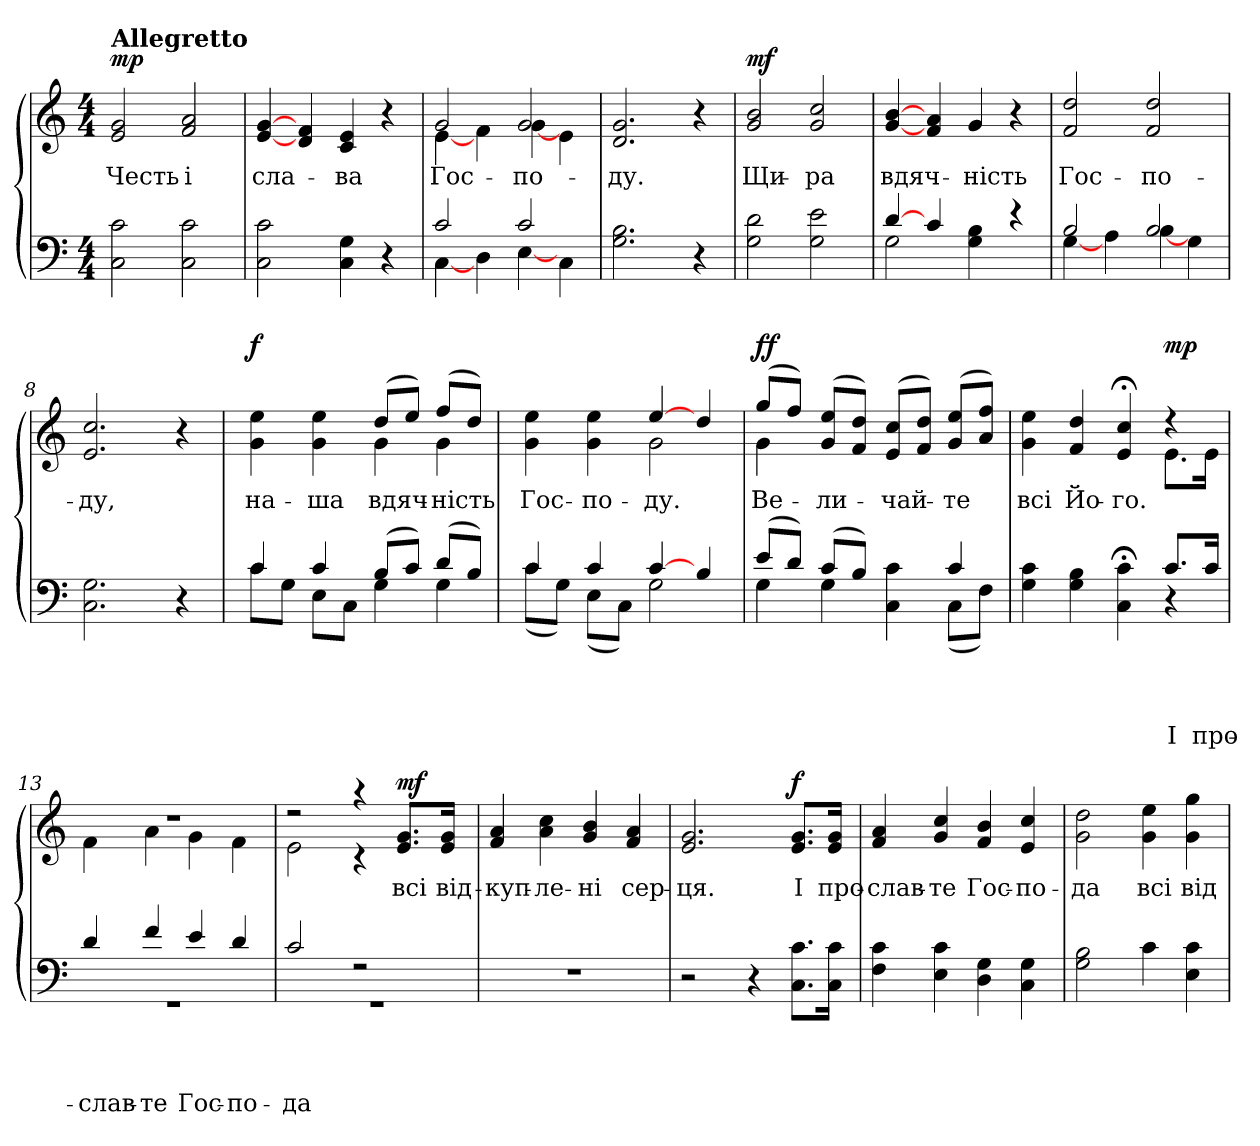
**kern	**text	**text	**text	**text	**kern	**text	**dynam
*part2	*part2	*part2	*part2	*part2	*part1	*part1	*part1
*staff2	*staff2	*staff2	*staff2	*staff2	*staff1	*staff1	*staff1
*clefF4	*	*	*	*	*clefG2	*	*
*k[]	*	*	*	*	*k[]	*	*
*C:	*	*	*	*	*C:	*	*
*M4/4	*	*	*	*	*M4/4	*	*
=1	=1	=1	=1	=1	=1	=1	=1
!	!	!	!	!	!LO:TX:a:B:t=Allegretto	!	!
!	!	!	!	!	!	!LO:LY:b	!LO:DY:a
2C\ 2c\	.	.	.	.	2e/ 2g/	Честь	mp
!	!	!	!	!	!	!LO:LY:b	!
2C\ 2c\	.	.	.	.	2f/ 2a/	і	.
=2	=2	=2	=2	=2	=2	=2	=2
!	!	!	!	!	!	!LO:LY:b	!
2C\ 2c\	.	.	.	.	[4e/ [4g/	сла-	.
.	.	.	.	.	4d/ 4f/	.	.
!	!	!	!	!	!	!LO:LY:b	!
4C\ 4G\	.	.	.	.	4c/ 4e/	-ва	.
4r	.	.	.	.	4r	.	.
=3	=3	=3	=3	=3	=3	=3	=3
*^	*	*	*	*	*	*	*
!	!	!	!	!	!	!	!LO:LY:b	!
*	*	*	*	*	*	*^	*	*
2c/	[<4C\	.	.	.	.	2g/	[<4e\	Гос-	.
.	4D\	.	.	.	.	.	4f\	.	.
!	!	!	!	!	!	!	!	!LO:LY:b	!
2c/	[<4E\	.	.	.	.	2g/	[<4g\	-по-	.
.	4C\	.	.	.	.	.	4e\	.	.
=4	=4	=4	=4	=4	=4	=4	=4	=4	=4
!	!	!	!	!	!	!	!	!LO:LY:b	!
*v	*v	*	*	*	*	*	*	*	*
*	*	*	*	*	*v	*v	*	*
2.G\ 2.B\	.	.	.	.	2.d/ 2.g/	-ду.	.
4r	.	.	.	.	4r	.	.
=5	=5	=5	=5	=5	=5	=5	=5
!	!	!	!	!	!	!LO:LY:b	!LO:DY:a
2G\ 2d\	.	.	.	.	2g/ 2b/	Щи-	mf
!	!	!	!	!	!	!LO:LY:b	!
2G\ 2e\	.	.	.	.	2g/ 2cc/	-ра	.
=6	=6	=6	=6	=6	=6	=6	=6
*^	*	*	*	*	*	*	*
!	!	!	!	!	!	!	!LO:LY:b	!
[>4d/	2G\	.	.	.	.	[4g/ [4b/	вдяч-	.
4c/	.	.	.	.	.	4f/ 4a/	.	.
!	!	!	!	!	!	!	!LO:LY:b	!
4G\ 4B\	2G\yy	.	.	.	.	4g/	-ність	.
4r	.	.	.	.	.	4r	.	.
=7	=7	=7	=7	=7	=7	=7	=7	=7
!	!	!	!	!	!	!	!LO:LY:b	!
2B/	[<4G\	.	.	.	.	2f/ 2dd/	Гос-	.
.	4A\	.	.	.	.	.	.	.
!	!	!	!	!	!	!	!LO:LY:b	!
2B/	[<4B\	.	.	.	.	2f/ 2dd/	-по-	.
.	4G\	.	.	.	.	.	.	.
=8	=8	=8	=8	=8	=8	=8	=8	=8
!	!	!	!	!	!	!	!LO:LY:b	!
*v	*v	*	*	*	*	*	*	*
2.C\ 2.G\	.	.	.	.	2.e/ 2.cc/	-ду,	.
4r	.	.	.	.	4r	.	.
!!LO:LB:g=z
=9	=9	=9	=9	=9	=9	=9	=9
*^	*	*	*	*	*	*	*
!	!	!	!	!	!	!	!LO:LY:b	!LO:DY:a
*	*	*	*	*	*	*^	*	*
4c/	8c\L	.	.	.	.	4g\ 4ee\	2g\yy	на-	f
.	8G\J	.	.	.	.	.	.	.	.
!	!	!	!	!	!	!	!	!LO:LY:b	!
4c/	8E\L	.	.	.	.	4g\ 4ee\	.	-ша	.
.	8C\J	.	.	.	.	.	.	.	.
!	!	!	!	!	!	!	!	!LO:LY:b	!
(>8B/L	4G\	.	.	.	.	(>8dd/L	4g\	вдяч-	.
8c/J)	.	.	.	.	.	8ee/J)	.	.	.
!	!	!	!	!	!	!	!	!LO:LY:b	!
(>8d/L	4G\	.	.	.	.	(>8ff/L	4g\	-ність	.
8B/J)	.	.	.	.	.	8dd/J)	.	.	.
=10	=10	=10	=10	=10	=10	=10	=10	=10	=10
!	!	!	!	!	!	!	!	!LO:LY:b	!
4c/	(<8c\L	.	.	.	.	4g\ 4ee\	2g\yy	Гос-	.
.	8G\J)	.	.	.	.	.	.	.	.
!	!	!	!	!	!	!	!	!LO:LY:b	!
4c/	(<8E\L	.	.	.	.	4g\ 4ee\	.	-по-	.
.	8C\J)	.	.	.	.	.	.	.	.
!	!	!	!	!	!	!	!	!LO:LY:b	!
[>4c/	2G\	.	.	.	.	[>4ee/	2g\	-ду.	.
4B/	.	.	.	.	.	4dd/	.	.	.
=11	=11	=11	=11	=11	=11	=11	=11	=11	=11
!	!	!	!	!	!	!	!	!LO:LY:b	!LO:DY:a
(>8e/L	4G\	.	.	.	.	(>8gg/L	4g\	Ве-	ff
8d/J)	.	.	.	.	.	8ff/J)	.	.	.
!	!	!	!	!	!	!	!	!LO:LY:b	!
(>8c/L	4G\	.	.	.	.	(<8g/ 8ee/L	4g\yy	-ли-	.
8B/J)	.	.	.	.	.	8f/ 8dd/J)	.	.	.
!	!	!	!	!	!	!	!	!LO:LY:b	!
4C\ 4c\	4C\yy	.	.	.	.	(<8e/ 8cc/L	2g\yy	-чай-	.
.	.	.	.	.	.	8f/ 8dd/J)	.	.	.
!	!	!	!	!	!	!	!	!LO:LY:b	!
4c/	(<8C\L	.	.	.	.	(<8g/ 8ee/L	.	-те	.
.	8F\J)	.	.	.	.	8a/ 8ff/J)	.	.	.
=12	=12	=12	=12	=12	=12	=12	=12	=12	=12
!	!	!	!	!	!	!	!	!LO:LY:b	!
4G\ 4c\	2.C\yy	.	.	.	.	4g\ 4ee\	2.e\yy	всі	.
!	!	!	!	!	!	!	!	!LO:LY:b	!
4G\ 4B\	.	.	.	.	.	4f/ 4dd/	.	Йо-	.
!	!	!	!	!	!	!	!	!LO:LY:b	!
4C\; 4c\;	.	.	.	.	.	4e/;< 4cc/;<	.	-го.	.
!	!	!	!	!	!LO:LY:a	!	!	!	!LO:DY:a
8.c/L	4rC	.	.	.	І	4r	8.e\L	.	mp
!	!	!	!	!	!LO:LY:a	!	!	!	!
16c/Jk	.	.	.	.	про-	.	16e\Jk	.	.
=13	=13	=13	=13	=13	=13	=13	=13	=13	=13
!	!	!	!	!	!LO:LY:a	!	!	!	!
4d/	1rGG	.	.	.	-слав-	1rdd	4f\	.	.
!	!	!	!	!	!LO:LY:a	!	!	!	!
4f/	.	.	.	.	-те	.	4a\	.	.
!	!	!	!	!	!LO:LY:a	!	!	!	!
4e/	.	.	.	.	Гос-	.	4g\	.	.
!	!	!	!	!	!LO:LY:a	!	!	!	!
4d/	.	.	.	.	-по-	.	4f\	.	.
!!LO:LB:g=z	!!
=14	=14	=14	=14	=14	=14	=14	=14	=14	=14
!	!	!	!	!	!LO:LY:a	!	!	!	!
2c/	1rGG	.	.	.	-да	2rdd	2e\	.	.
2rF	.	.	.	.	.	4raa	4rc	.	.
!	!	!	!	!	!	!	!	!LO:LY:b	!LO:DY:a
.	.	.	.	.	.	8.e/ 8.g/L	4e\yy	всі	mf
!	!	!	!	!	!	!	!	!LO:LY:b	!
.	.	.	.	.	.	16e/ 16g/Jk	.	від-	.
*v	*v	*	*	*	*	*	*	*	*
*	*	*	*	*	*v	*v	*	*
=15	=15	=15	=15	=15	=15	=15	=15
!	!	!	!	!	!	!LO:LY:b	!
1r	.	.	.	.	4f/ 4a/	-куп-	.
!	!	!	!	!	!	!LO:LY:b	!
.	.	.	.	.	4a\ 4cc\	-ле-	.
!	!	!	!	!	!	!LO:LY:b	!
.	.	.	.	.	4g/ 4b/	-ні	.
!	!	!	!	!	!	!LO:LY:b	!
.	.	.	.	.	4f/ 4a/	сер-	.
=16	=16	=16	=16	=16	=16	=16	=16
!	!	!	!	!	!	!LO:LY:b	!
2r	.	.	.	.	2.e/ 2.g/	-ця.	.
4r	.	.	.	.	.	.	.
!	!	!	!	!	!	!LO:LY:b	!LO:DY:a
8.C\ 8.c\L	.	.	.	.	8.e/ 8.g/L	І	f
!	!	!	!	!	!	!LO:LY:b	!
16C\ 16c\Jk	.	.	.	.	16e/ 16g/Jk	про-	.
=17	=17	=17	=17	=17	=17	=17	=17
!	!	!	!	!	!	!LO:LY:b	!
4F\ 4c\	.	.	.	.	4f/ 4a/	-слав-	.
!	!	!	!	!	!	!LO:LY:b	!
4E\ 4c\	.	.	.	.	4g/ 4cc/	-те	.
!	!	!	!	!	!	!LO:LY:b	!
4D\ 4G\	.	.	.	.	4f/ 4b/	Гос-	.
!	!	!	!	!	!	!LO:LY:b	!
4C\ 4G\	.	.	.	.	4e/ 4cc/	-по-	.
=18	=18	=18	=18	=18	=18	=18	=18
!	!	!	!	!	!	!LO:LY:b	!
2G\ 2B\	.	.	.	.	2g\ 2dd\	-да	.
!	!	!	!	!	!	!LO:LY:b	!
4c\	.	.	.	.	4g\ 4ee\	всі	.
!	!	!	!	!	!	!LO:LY:b	!
4E\ 4c\	.	.	.	.	4g\ 4gg\	від-	.
=	=	=	=	=	=	=	=
*-	*-	*-	*-	*-	*-	*-	*-
